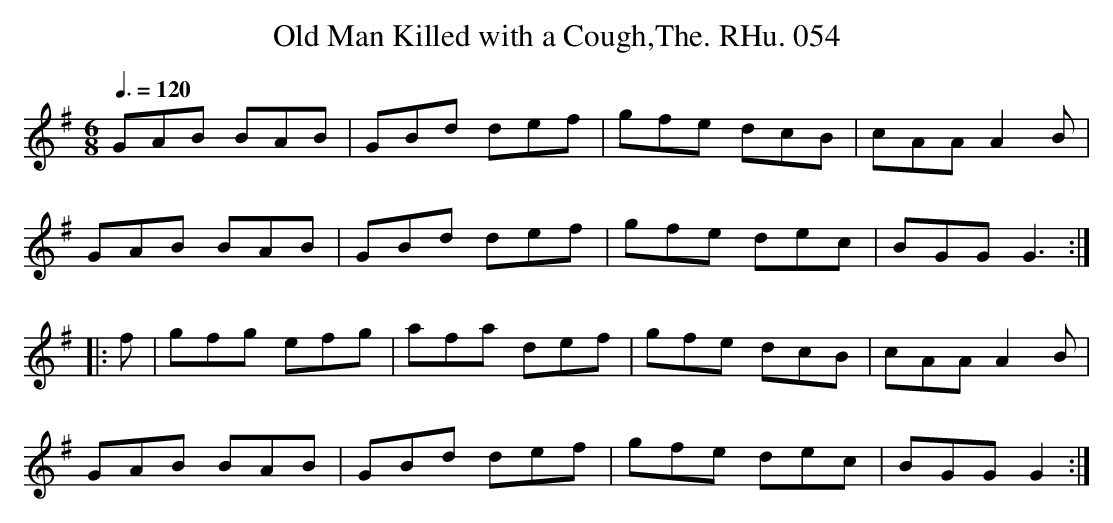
X:1
T:Old Man Killed with a Cough,The. RHu. 054
M:6/8
L:1/8
Q:3/8=120
K:G major
GAB BAB|GBd def|gfe dcB|cAA A2B|!
GAB BAB|GBd def|gfe dec|BGGG3:|!
|:f|gfg efg|afa def|gfe dcB|cAAA2B|!
GAB BAB|GBd def|gfe dec|BGG G2:|
